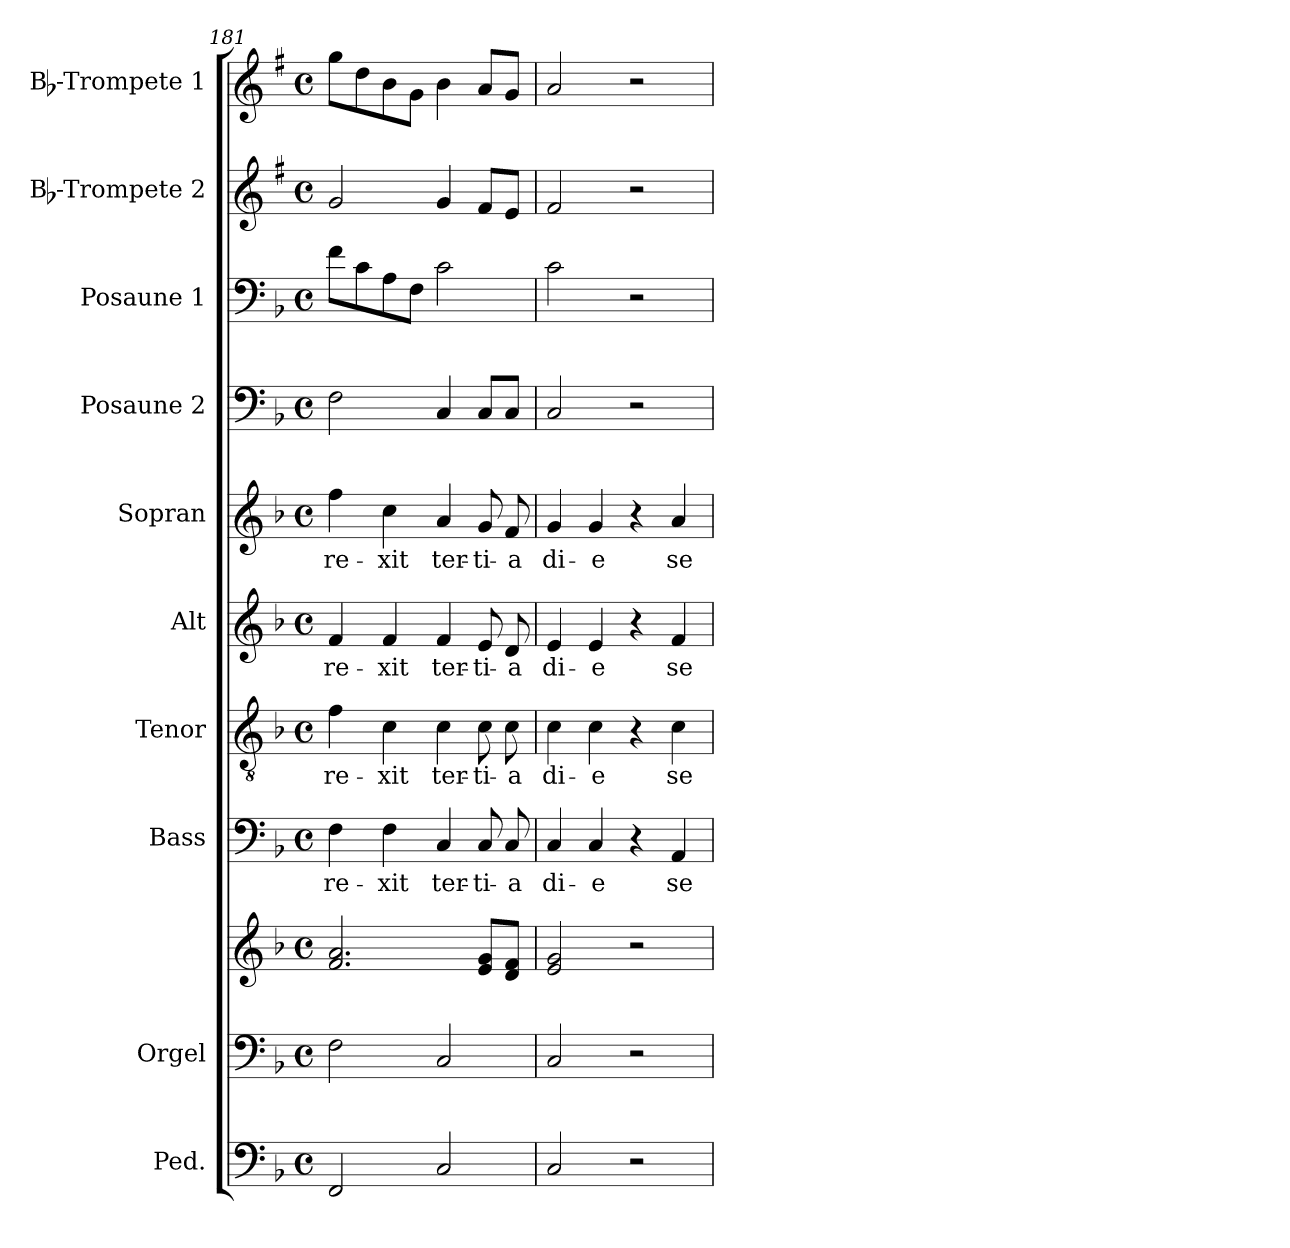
**kern	**kern	**kern	**kern	**text	**kern	**text	**kern	**text	**kern	**text	**kern	**kern	**kern	**kern
*part10	*part9	*part9	*part8	*part8	*part7	*part7	*part6	*part6	*part5	*part5	*part4	*part3	*part2	*part1
*staff11	*staff10	*staff9	*staff8	*staff8	*staff7	*staff7	*staff6	*staff6	*staff5	*staff5	*staff4	*staff3	*staff2	*staff1
*I"Ped.	*I"Orgel	*	*I"Bass	*	*I"Tenor	*	*I"Alt	*	*I"Sopran	*	*I"Posaune 2	*I"Posaune 1	*I"Bb-Trompete 2	*I"Bb-Trompete 1
*	*I'Org.	*	*I'B.	*	*I'T.	*	*I'A.	*	*I'S.	*	*I'Pos. 2	*I'Pos. 1	*I'Bb Trp. 2	*I'Bb Trp. 1
*clefF4	*clefF4	*clefG2	*clefF4	*	*clefGv2	*	*clefG2	*	*clefG2	*	*clefF4	*clefF4	*clefG2	*clefG2
*ITrd7c12	*	*	*	*	*	*	*	*	*	*	*	*	*ITrd1c2	*ITrd1c2
*k[b-]	*k[b-]	*k[b-]	*k[b-]	*	*k[b-]	*	*k[b-]	*	*k[b-]	*	*k[b-]	*k[b-]	*k[b-]	*k[b-]
*F:	*F:	*F:	*F:	*	*F:	*	*F:	*	*F:	*	*F:	*F:	*F:	*F:
*M4/4	*M4/4	*M4/4	*M4/4	*	*M4/4	*	*M4/4	*	*M4/4	*	*M4/4	*M4/4	*M4/4	*M4/4
*met(c)	*met(c)	*met(c)	*met(c)	*	*met(c)	*	*met(c)	*	*met(c)	*	*met(c)	*met(c)	*met(c)	*met(c)
=181	=181	=181	=181	=181	=181	=181	=181	=181	=181	=181	=181	=181	=181	=181
!	!	!	!	!LO:LY:b	!	!LO:LY:b	!	!LO:LY:b	!	!LO:LY:b	!	!	!	!
2FFF/	2F\	2.f/ 2.a/	4F\	-re-	4f\	-re-	4f/	-re-	4ff\	-re-	2F\	8f\L	2f/	8ff\L
.	.	.	.	.	.	.	.	.	.	.	.	8c\	.	8cc\
!	!	!	!	!LO:LY:b	!	!LO:LY:b	!	!LO:LY:b	!	!LO:LY:b	!	!	!	!
.	.	.	4F\	-xit	4c\	-xit	4f/	-xit	4cc\	-xit	.	8A\	.	8a\
.	.	.	.	.	.	.	.	.	.	.	.	8F\J	.	8f\J
!	!	!	!	!LO:LY:b	!	!LO:LY:b	!	!LO:LY:b	!	!LO:LY:b	!	!	!	!
2CC/	2C/	.	4C/	ter-	4c\	ter-	4f/	ter-	4a/	ter-	4C/	2c\	4f/	4a\
!	!	!	!	!LO:LY:b	!	!LO:LY:b	!	!LO:LY:b	!	!LO:LY:b	!	!	!	!
.	.	8e/ 8g/L	8C/	-ti-	8c\	-ti-	8e/	-ti-	8g/	-ti-	8C/L	.	8e/L	8g/L
!	!	!	!	!LO:LY:b	!	!LO:LY:b	!	!LO:LY:b	!	!LO:LY:b	!	!	!	!
.	.	8d/ 8f/J	8C/	-a	8c\	-a	8d/	-a	8f/	-a	8C/J	.	8d/J	8f/J
=182	=182	=182	=182	=182	=182	=182	=182	=182	=182	=182	=182	=182	=182	=182
!	!	!	!	!LO:LY:b	!	!LO:LY:b	!	!LO:LY:b	!	!LO:LY:b	!	!	!	!
2CC/	2C/	2e/ 2g/	4C/	di-	4c\	di-	4e/	di-	4g/	di-	2C/	2c\	2e/	2g/
!	!	!	!	!LO:LY:b	!	!LO:LY:b	!	!LO:LY:b	!	!LO:LY:b	!	!	!	!
.	.	.	4C/	-e	4c\	-e	4e/	-e	4g/	-e	.	.	.	.
2r	2r	2r	4r	.	4r	.	4r	.	4r	.	2r	2r	2r	2r
!	!	!	!	!LO:LY:b	!	!LO:LY:b	!	!LO:LY:b	!	!LO:LY:b	!	!	!	!
.	.	.	4AA/	se-	4c\	se-	4f/	se-	4a/	se-	.	.	.	.
=	=	=	=	=	=	=	=	=	=	=	=	=	=	=
*-	*-	*-	*-	*-	*-	*-	*-	*-	*-	*-	*-	*-	*-	*-
